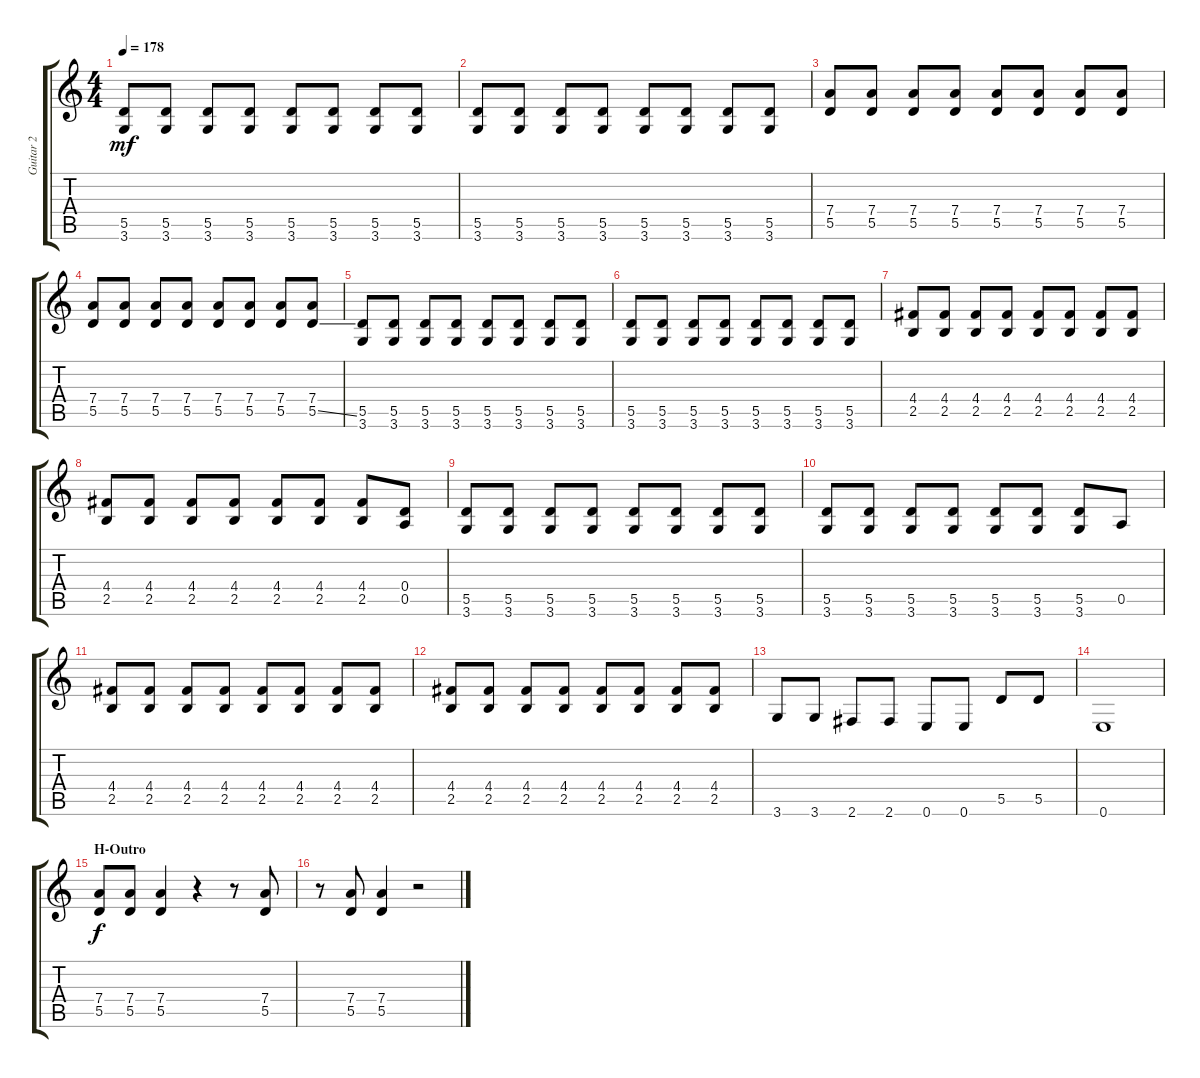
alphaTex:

\track ("Guitar 2" "Guitar 2") {instrument overdrivenguitar}
\staff {score tabs}
\tuning (E4 B3 G3 D3 A2 E2) {hide}
\ts (4 4)
\tempo 178
\clef g2
\ks c
(5.5 3.6).8{dy mf} (5.5 3.6).8 (5.5 3.6).8 (5.5 3.6).8 (5.5 3.6).8 (5.5 3.6).8 (5.5 3.6).8 (5.5 3.6).8 |
(5.5 3.6).8 (5.5 3.6).8 (5.5 3.6).8 (5.5 3.6).8 (5.5 3.6).8 (5.5 3.6).8 (5.5 3.6).8 (5.5 3.6).8 |
(7.4 5.5).8 (7.4 5.5).8 (7.4 5.5).8 (7.4 5.5).8 (7.4 5.5).8 (7.4 5.5).8 (7.4 5.5).8 (7.4 5.5).8 |
(7.4 5.5).8 (7.4 5.5).8 (7.4 5.5).8 (7.4 5.5).8 (7.4 5.5).8 (7.4 5.5).8 (7.4 5.5).8 (7.4 5.5{ss}).8 |
(5.5 3.6).8 (5.5 3.6).8 (5.5 3.6).8 (5.5 3.6).8 (5.5 3.6).8 (5.5 3.6).8 (5.5 3.6).8 (5.5 3.6).8 |
(5.5 3.6).8 (5.5 3.6).8 (5.5 3.6).8 (5.5 3.6).8 (5.5 3.6).8 (5.5 3.6).8 (5.5 3.6).8 (5.5 3.6).8 |
(4.4 2.5).8 (4.4 2.5).8 (4.4 2.5).8 (4.4 2.5).8 (4.4 2.5).8 (4.4 2.5).8 (4.4 2.5).8 (4.4 2.5).8 |
(4.4 2.5).8 (4.4 2.5).8 (4.4 2.5).8 (4.4 2.5).8 (4.4 2.5).8 (4.4 2.5).8 (4.4 2.5).8 (0.4 0.5).8 |
(5.5 3.6).8 (5.5 3.6).8 (5.5 3.6).8 (5.5 3.6).8 (5.5 3.6).8 (5.5 3.6).8 (5.5 3.6).8 (5.5 3.6).8 |
(5.5 3.6).8 (5.5 3.6).8 (5.5 3.6).8 (5.5 3.6).8 (5.5 3.6).8 (5.5 3.6).8 (5.5 3.6).8 0.5.8 |
(4.4 2.5).8 (4.4 2.5).8 (4.4 2.5).8 (4.4 2.5).8 (4.4 2.5).8 (4.4 2.5).8 (4.4 2.5).8 (4.4 2.5).8 |
(4.4 2.5).8 (4.4 2.5).8 (4.4 2.5).8 (4.4 2.5).8 (4.4 2.5).8 (4.4 2.5).8 (4.4 2.5).8 (4.4 2.5).8 |
3.6.8 3.6.8 2.6.8 2.6.8 0.6.8 0.6.8 5.5.8 5.5.8 |
0.6.1 |
\section ("" "H-Outro")
(7.4 5.5).8{dy f} (7.4 5.5).8 (7.4 5.5).4 r.4 r.8 (7.4 5.5).8 |
r.8 (7.4 5.5).8 (7.4 5.5).4 r.2
